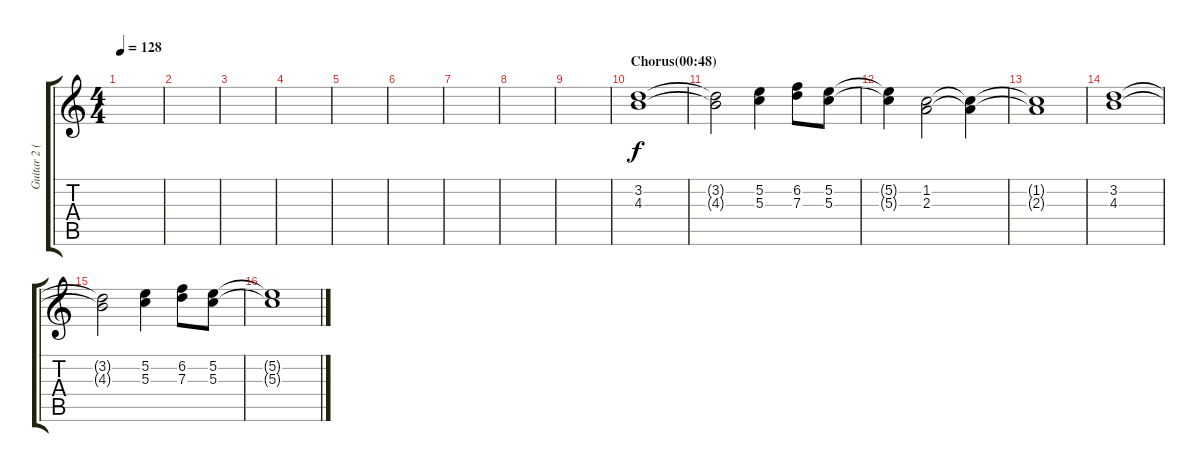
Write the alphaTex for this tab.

\track ("Guitar 2 (Justin Adams)" "Guitar 2 (") {instrument electricguitarjazz}
\staff {score tabs}
\tuning (E4 B3 G3 D3 A2 C2) {hide}
\ts (4 4)
\tempo 128
\clef g2
\ks c
|
|
|
|
|
|
|
|
|
\section ("" "Chorus(00:48)")
(3.2 4.3).1 |
(3.2{t} 4.3{t}).2 (5.2 5.3).4 (6.2 7.3).8 (5.2 5.3).8 |
(5.2{t} 5.3{t}).4 (1.2 2.3).2 (1.2{t} 2.3{t}).4 |
(1.2{t} 2.3{t}).1 |
(3.2 4.3).1 |
(3.2{t} 4.3{t}).2 (5.2 5.3).4 (6.2 7.3).8 (5.2 5.3).8 |
(5.2{t} 5.3{t}).1
